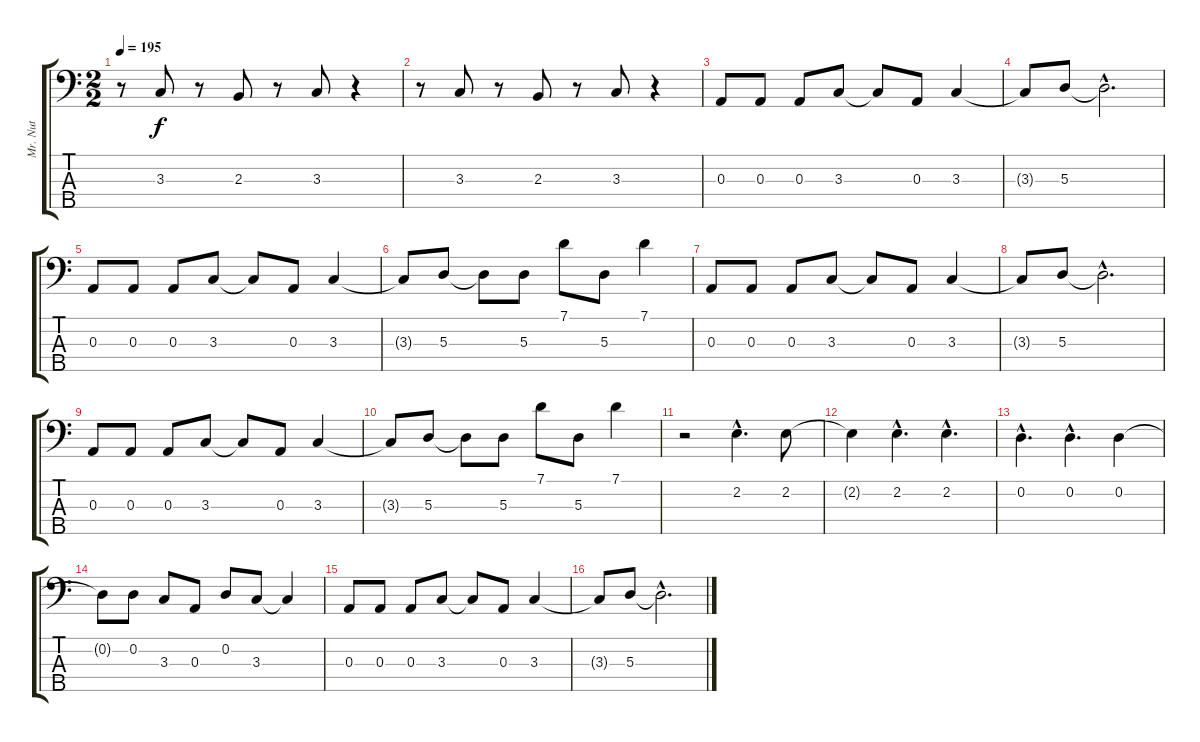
\track ("Mr. Nut" "Mr. Nut") {instrument electricbassfinger}
\staff {score tabs}
\tuning (G2 D2 A1 E1 B0) {hide}
\ts (2 2)
\tempo 195
\clef f4
\ks c
r.8{dy f} 3.3.8 r.8 2.3.8 r.8 3.3.8 r.4 |
r.8 3.3.8 r.8 2.3.8 r.8 3.3.8 r.4 |
0.3.8 0.3.8 0.3.8 3.3.8 3.3{t}.8 0.3.8 3.3.4 |
3.3{t}.8 5.3.8 5.3{hac t}.2{d} |
0.3.8 0.3.8 0.3.8 3.3.8 3.3{t}.8 0.3.8 3.3.4 |
3.3{t}.8 5.3.8 5.3{t}.8 5.3.8 7.1.8 5.3.8 7.1.4 |
0.3.8 0.3.8 0.3.8 3.3.8 3.3{t}.8 0.3.8 3.3.4 |
3.3{t}.8 5.3.8 5.3{hac t}.2{d} |
0.3.8 0.3.8 0.3.8 3.3.8 3.3{t}.8 0.3.8 3.3.4 |
3.3{t}.8 5.3.8 5.3{t}.8 5.3.8 7.1.8 5.3.8 7.1.4 |
r.2 2.2{hac}.4{d} 2.2.8 |
2.2{t}.4 2.2{hac}.4{d} 2.2{hac}.4{d} |
0.2{hac}.4{d} 0.2{hac}.4{d} 0.2.4 |
0.2{t}.8 0.2.8 3.3.8 0.3.8 0.2.8 3.3.8 3.3{t}.4 |
0.3.8 0.3.8 0.3.8 3.3.8 3.3{t}.8 0.3.8 3.3.4 |
3.3{t}.8 5.3.8 5.3{hac t}.2{d}
